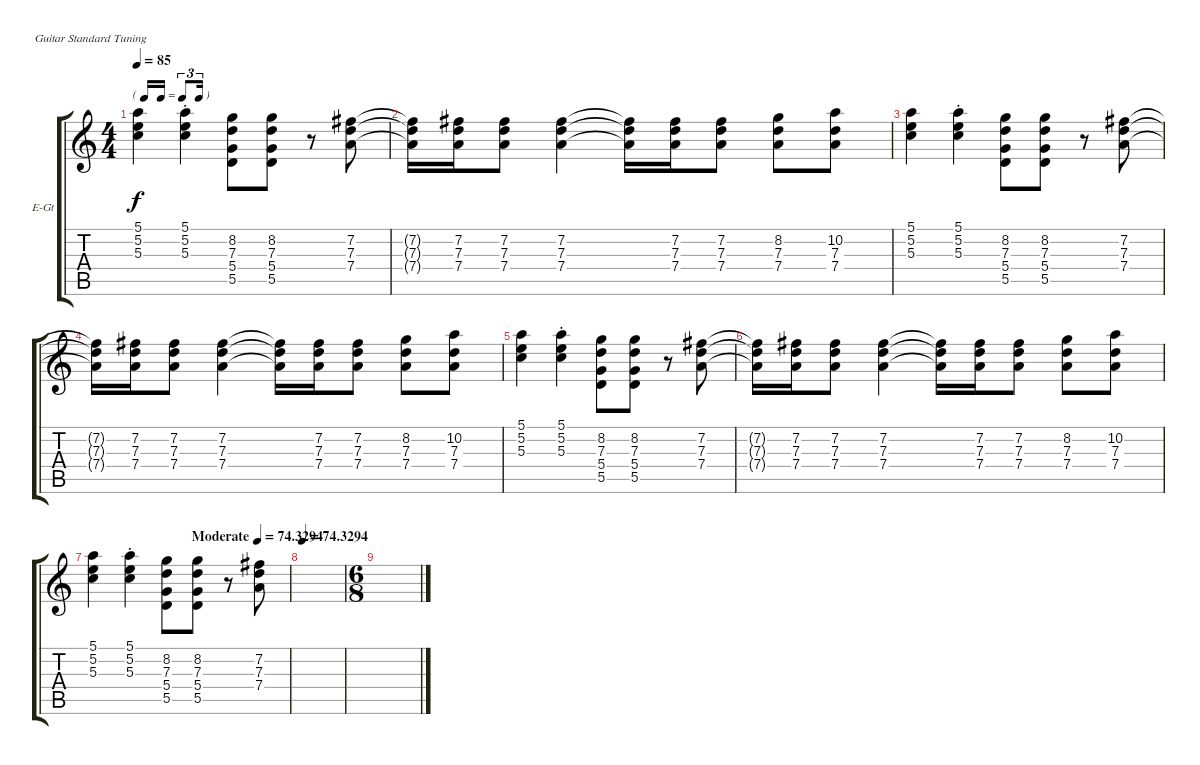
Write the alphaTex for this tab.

\bracketExtendMode groupsimilarinstruments
\firstSystemTrackNameOrientation horizontal
\otherSystemsTrackNameOrientation horizontal
\track ("Palm-muted Guitar" "E-Gt") {instrument electricguitarjazz}
\staff {score tabs}
\tuning (E4 B3 G3 D3 A2 E2)
\ts (4 4)
\tf triplet16th
\tempo 85
\clef g2
\ks c
(5.1 5.2 5.3).4{dy f} (5.1 5.2 5.3{st}).4 (8.2 7.3 5.4 5.5).8 (8.2 7.3 5.4 5.5).8 r.8 (7.2 7.3 7.4).8 |
(7.2{t} 7.3{t} 7.4{t}).16 (7.2 7.3 7.4).16 (7.2 7.3 7.4).8 (7.2 7.3 7.4).4 (7.2{t} 7.3{t} 7.4{t}).16 (7.2 7.3 7.4).16 (7.2 7.3 7.4).8 (8.2 7.3 7.4).8 (10.2 7.3 7.4).8 |
(5.1 5.2 5.3).4 (5.1 5.2 5.3{st}).4 (8.2 7.3 5.4 5.5).8 (8.2 7.3 5.4 5.5).8 r.8 (7.2 7.3 7.4).8 |
(7.2{t} 7.3{t} 7.4{t}).16 (7.2 7.3 7.4).16 (7.2 7.3 7.4).8 (7.2 7.3 7.4).4 (7.2{t} 7.3{t} 7.4{t}).16 (7.2 7.3 7.4).16 (7.2 7.3 7.4).8 (8.2 7.3 7.4).8 (10.2 7.3 7.4).8 |
(5.1 5.2 5.3).4 (5.1 5.2 5.3{st}).4 (8.2 7.3 5.4 5.5).8 (8.2 7.3 5.4 5.5).8 r.8 (7.2 7.3 7.4).8 |
(7.2{t} 7.3{t} 7.4{t}).16 (7.2 7.3 7.4).16 (7.2 7.3 7.4).8 (7.2 7.3 7.4).4 (7.2{t} 7.3{t} 7.4{t}).16 (7.2 7.3 7.4).16 (7.2 7.3 7.4).8 (8.2 7.3 7.4).8 (10.2 7.3 7.4).8 |
\tempo (74.3294 "Moderate" 0.5)
(5.1 5.2 5.3).4 (5.1 5.2 5.3{st}).4 (8.2 7.3 5.4 5.5).8 (8.2 7.3 5.4 5.5).8 r.8 (7.2 7.3 7.4).8 |
\tempo
74.3294 |
\ts (6 8)
